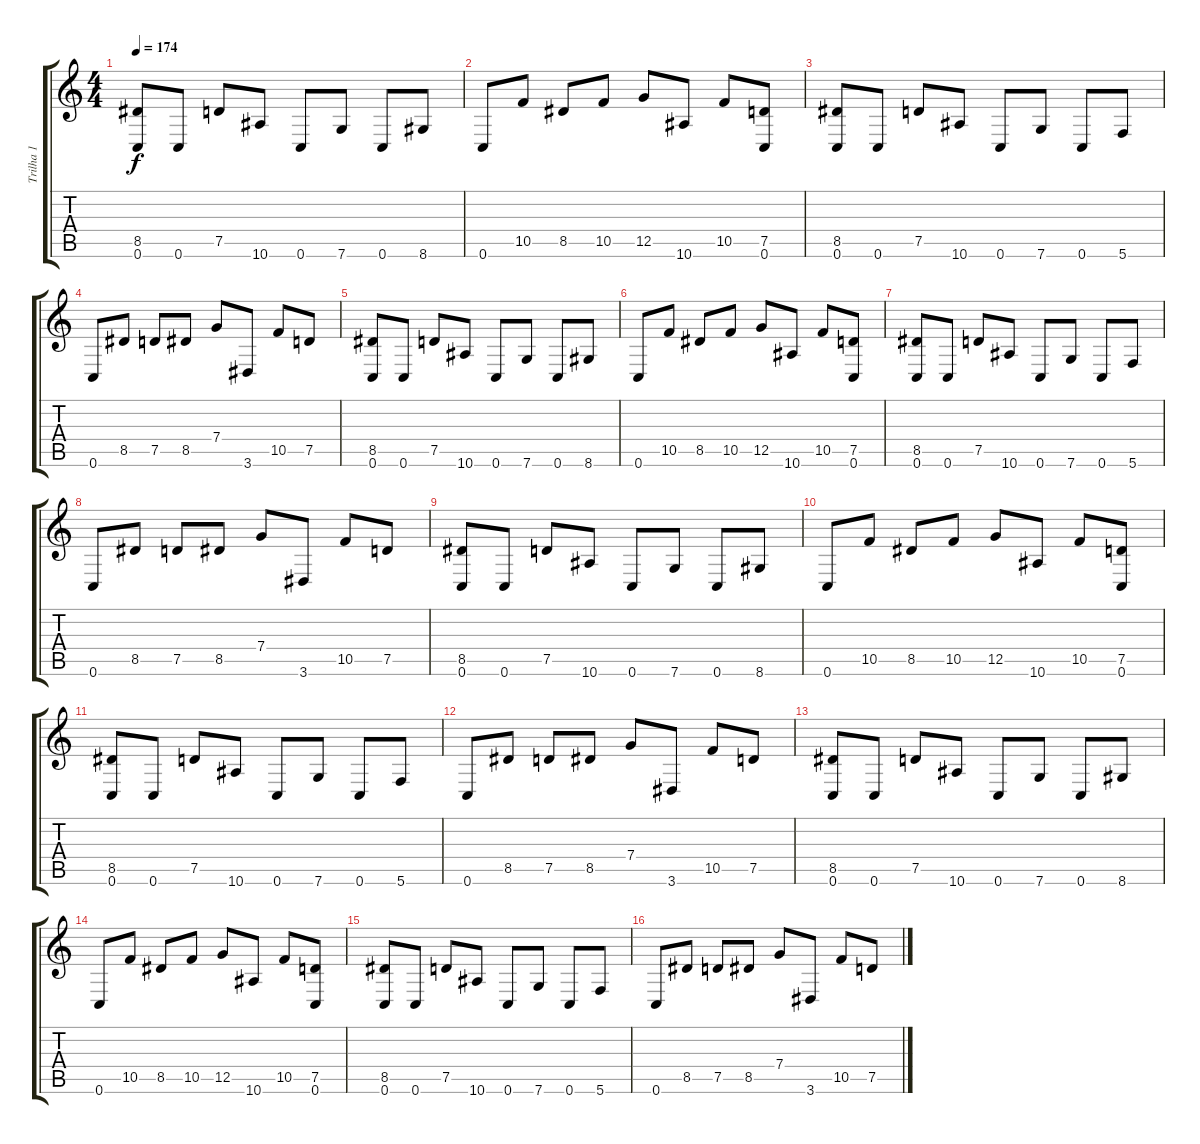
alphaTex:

\track ("Trilha 1" "Trilha 1") {instrument distortionguitar}
\staff {score tabs}
\tuning (D4 A3 F3 C3 G2 C2) {hide}
\ts (4 4)
\tempo 174
\clef g2
\ks c
(8.5 0.6).8{dy f} 0.6.8 7.5.8 10.6.8 0.6.8 7.6.8 0.6.8 8.6.8 |
0.6.8 10.5.8 8.5.8 10.5.8 12.5.8 10.6.8 10.5.8 (7.5 0.6).8 |
(8.5 0.6).8 0.6.8 7.5.8 10.6.8 0.6.8 7.6.8 0.6.8 5.6.8 |
0.6.8 8.5.8 7.5.8 8.5.8 7.4.8 3.6.8 10.5.8 7.5.8 |
(8.5 0.6).8 0.6.8 7.5.8 10.6.8 0.6.8 7.6.8 0.6.8 8.6.8 |
0.6.8 10.5.8 8.5.8 10.5.8 12.5.8 10.6.8 10.5.8 (7.5 0.6).8 |
(8.5 0.6).8 0.6.8 7.5.8 10.6.8 0.6.8 7.6.8 0.6.8 5.6.8 |
0.6.8 8.5.8 7.5.8 8.5.8 7.4.8 3.6.8 10.5.8 7.5.8 |
(8.5 0.6).8 0.6.8 7.5.8 10.6.8 0.6.8 7.6.8 0.6.8 8.6.8 |
0.6.8 10.5.8 8.5.8 10.5.8 12.5.8 10.6.8 10.5.8 (7.5 0.6).8 |
(8.5 0.6).8 0.6.8 7.5.8 10.6.8 0.6.8 7.6.8 0.6.8 5.6.8 |
0.6.8 8.5.8 7.5.8 8.5.8 7.4.8 3.6.8 10.5.8 7.5.8 |
(8.5 0.6).8 0.6.8 7.5.8 10.6.8 0.6.8 7.6.8 0.6.8 8.6.8 |
0.6.8 10.5.8 8.5.8 10.5.8 12.5.8 10.6.8 10.5.8 (7.5 0.6).8 |
(8.5 0.6).8 0.6.8 7.5.8 10.6.8 0.6.8 7.6.8 0.6.8 5.6.8 |
0.6.8 8.5.8 7.5.8 8.5.8 7.4.8 3.6.8 10.5.8 7.5.8
